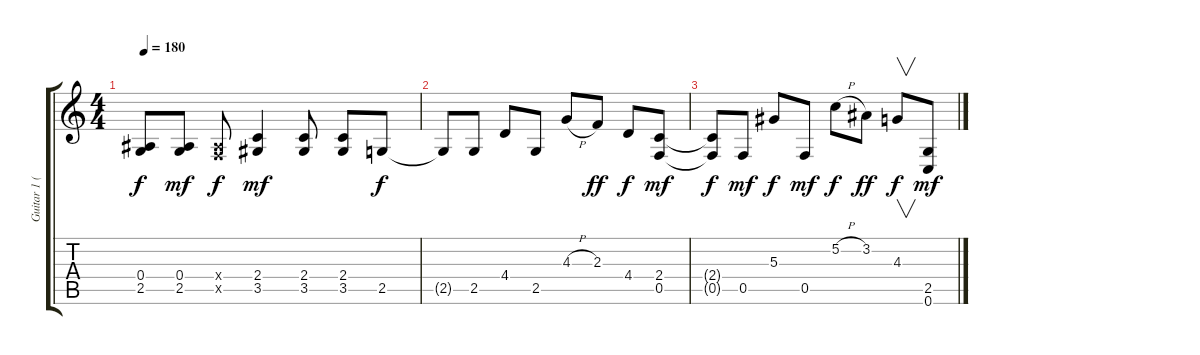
\track ("Guitar 1 (Lead)" "Guitar 1 (") {instrument distortionguitar}
\staff {score tabs}
\tuning (C4 G3 Eb3 Bb2 F2 C2) {hide}
\ts (4 4)
\tempo 180
\clef g2
\ks c
(0.4{t} 2.5{t}).8{dy f} (0.4 2.5).8{dy mf} (0.4{x} 0.5{x}).8{dy f} (2.4 3.5).4{dy mf} (2.4 3.5).8 (2.4 3.5).8 2.5.8{dy f} |
2.5{t}.8 2.5.8 4.4.8 2.5.8 4.3{h}.8 2.3.8{dy ff} 4.4.8{dy f} (2.4 0.5).8{dy mf} |
(2.4{t} 0.5{t}).8{dy f} 0.5.8{dy mf} 5.3.8{dy f} 0.5.8{dy mf} 5.2{h}.8{dy f} 3.2.8{dy ff} 4.3.8{v dy f} (2.5 0.6).8{dy mf}
